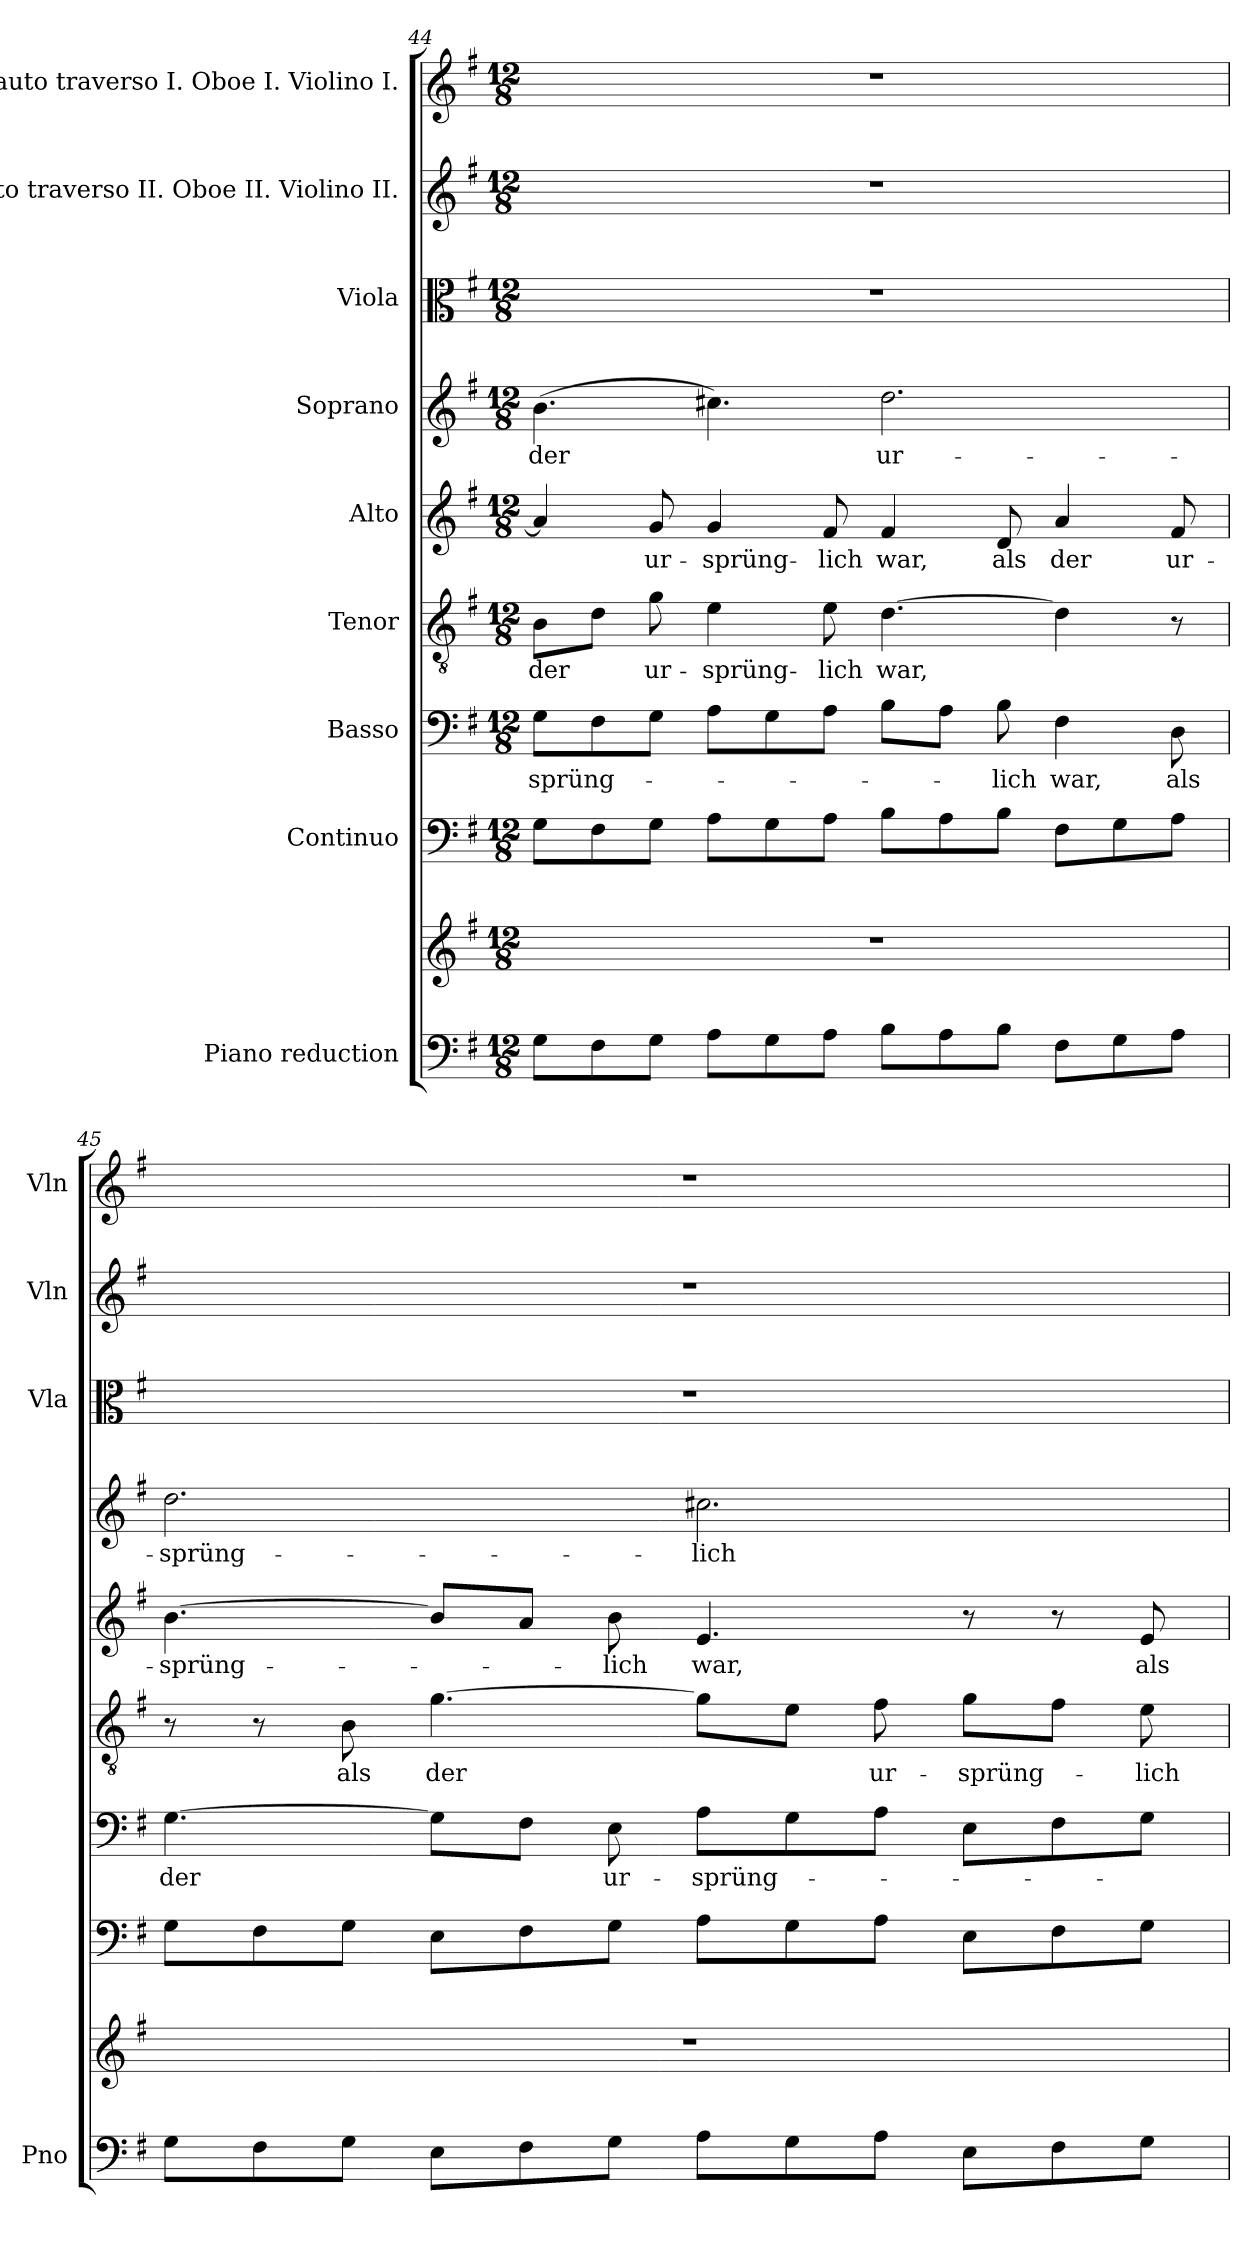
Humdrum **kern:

**kern	**kern	**kern	**kern	**text	**kern	**text	**kern	**text	**kern	**text	**kern	**kern	**kern
*part9	*part9	*part8	*part7	*part7	*part6	*part6	*part5	*part5	*part4	*part4	*part3	*part2	*part1
*staff10	*staff9	*staff8	*staff7	*staff7	*staff6	*staff6	*staff5	*staff5	*staff4	*staff4	*staff3	*staff2	*staff1
*I"Piano reduction	*	*I"Continuo	*I"Basso	*	*I"Tenor	*	*I"Alto	*	*I"Soprano	*	*I"Viola	*I"Flauto traverso II. Oboe II. Violino II.	*I"Flauto traverso I. Oboe I. Violino I.
*I'Pno	*	*	*	*	*	*	*	*	*	*	*I'Vla	*I'Vln	*I'Vln
!!LO:PB:g=z
*clefF4	*clefG2	*clefF4	*clefF4	*	*clefGv2	*	*clefG2	*	*clefG2	*	*clefC3	*clefG2	*clefG2
*k[f#]	*k[f#]	*k[f#]	*k[f#]	*	*k[f#]	*	*k[f#]	*	*k[f#]	*	*k[f#]	*k[f#]	*k[f#]
*M12/8	*M12/8	*M12/8	*M12/8	*	*M12/8	*	*M12/8	*	*M12/8	*	*M12/8	*M12/8	*M12/8
=44	=44	=44	=44	=44	=44	=44	=44	=44	=44	=44	=44	=44	=44
!	!	!	!	!LO:LY:b	!	!LO:LY:b	!	!	!	!LO:LY:b	!	!	!
8G\L	1.r	8G\L	8G\L	-sprüng-	8B\L	der	4a/]	.	(4.b\	der	1.r	1.r	1.r
8F#\	.	8F#\	8F#\	.	8d\J	.	.	.	.	.	.	.	.
!	!	!	!	!	!	!LO:LY:b	!	!LO:LY:b	!	!	!	!	!
8G\J	.	8G\J	8G\J	.	8g\	ur-	8g/	ur-	.	.	.	.	.
!	!	!	!	!	!	!LO:LY:b	!	!LO:LY:b	!	!	!	!	!
8A\L	.	8A\L	8A\L	.	4e\	-sprüng-	4g/	-sprüng-	4.cc#X\)	.	.	.	.
8G\	.	8G\	8G\	.	.	.	.	.	.	.	.	.	.
!	!	!	!	!	!	!LO:LY:b	!	!LO:LY:b	!	!	!	!	!
8A\J	.	8A\J	8A\J	.	8e\	-lich	8f#/	-lich	.	.	.	.	.
!	!	!	!	!	!	!LO:LY:b	!	!LO:LY:b	!	!LO:LY:b	!	!	!
8B\L	.	8B\L	8B\L	.	[4.d\	war,	4f#/	war,	2.dd\	ur-	.	.	.
8A\	.	8A\	8A\J	.	.	.	.	.	.	.	.	.	.
!	!	!	!	!LO:LY:b	!	!	!	!LO:LY:b	!	!	!	!	!
8B\J	.	8B\J	8B\	-lich	.	.	8d/	als	.	.	.	.	.
!	!	!	!	!LO:LY:b	!	!	!	!LO:LY:b	!	!	!	!	!
8F#\L	.	8F#\L	4F#\	war,	4d\]	.	4a/	der	.	.	.	.	.
8G\	.	8G\	.	.	.	.	.	.	.	.	.	.	.
!	!	!	!	!LO:LY:b	!	!	!	!LO:LY:b	!	!	!	!	!
8A\J	.	8A\J	8D\	als	8r	.	8f#/	ur-	.	.	.	.	.
=45	=45	=45	=45	=45	=45	=45	=45	=45	=45	=45	=45	=45	=45
!	!	!	!	!LO:LY:b	!	!	!	!LO:LY:b	!	!LO:LY:b	!	!	!
8G\L	1.r	8G\L	[4.G\	der	8r	.	[4.b\	-sprüng-	2.dd\	-sprüng-	1.r	1.r	1.r
8F#\	.	8F#\	.	.	8r	.	.	.	.	.	.	.	.
!	!	!	!	!	!	!LO:LY:b	!	!	!	!	!	!	!
8G\J	.	8G\J	.	.	8B\	als	.	.	.	.	.	.	.
!	!	!	!	!	!	!LO:LY:b	!	!	!	!	!	!	!
8E\L	.	8E\L	8G\L]	.	[4.g\	der	8b/L]	.	.	.	.	.	.
8F#\	.	8F#\	8F#\J	.	.	.	8a/J	.	.	.	.	.	.
!	!	!	!	!LO:LY:b	!	!	!	!LO:LY:b	!	!	!	!	!
8G\J	.	8G\J	8E\	ur-	.	.	8b\	-lich	.	.	.	.	.
!	!	!	!	!LO:LY:b	!	!	!	!LO:LY:b	!	!LO:LY:b	!	!	!
8A\L	.	8A\L	8A\L	-sprüng-	8g\L]	.	4.e/	war,	2.cc#X\	-lich	.	.	.
8G\	.	8G\	8G\	.	8e\J	.	.	.	.	.	.	.	.
!	!	!	!	!	!	!LO:LY:b	!	!	!	!	!	!	!
8A\J	.	8A\J	8A\J	.	8f#\	ur-	.	.	.	.	.	.	.
!	!	!	!	!	!	!LO:LY:b	!	!	!	!	!	!	!
8E\L	.	8E\L	8E\L	.	8g\L	-sprüng-	8r	.	.	.	.	.	.
8F#\	.	8F#\	8F#\	.	8f#\J	.	8r	.	.	.	.	.	.
!	!	!	!	!	!	!LO:LY:b	!	!LO:LY:b	!	!	!	!	!
8G\J	.	8G\J	8G\J	.	8e\	-lich	8e/	als	.	.	.	.	.
=	=	=	=	=	=	=	=	=	=	=	=	=	=
*-	*-	*-	*-	*-	*-	*-	*-	*-	*-	*-	*-	*-	*-
